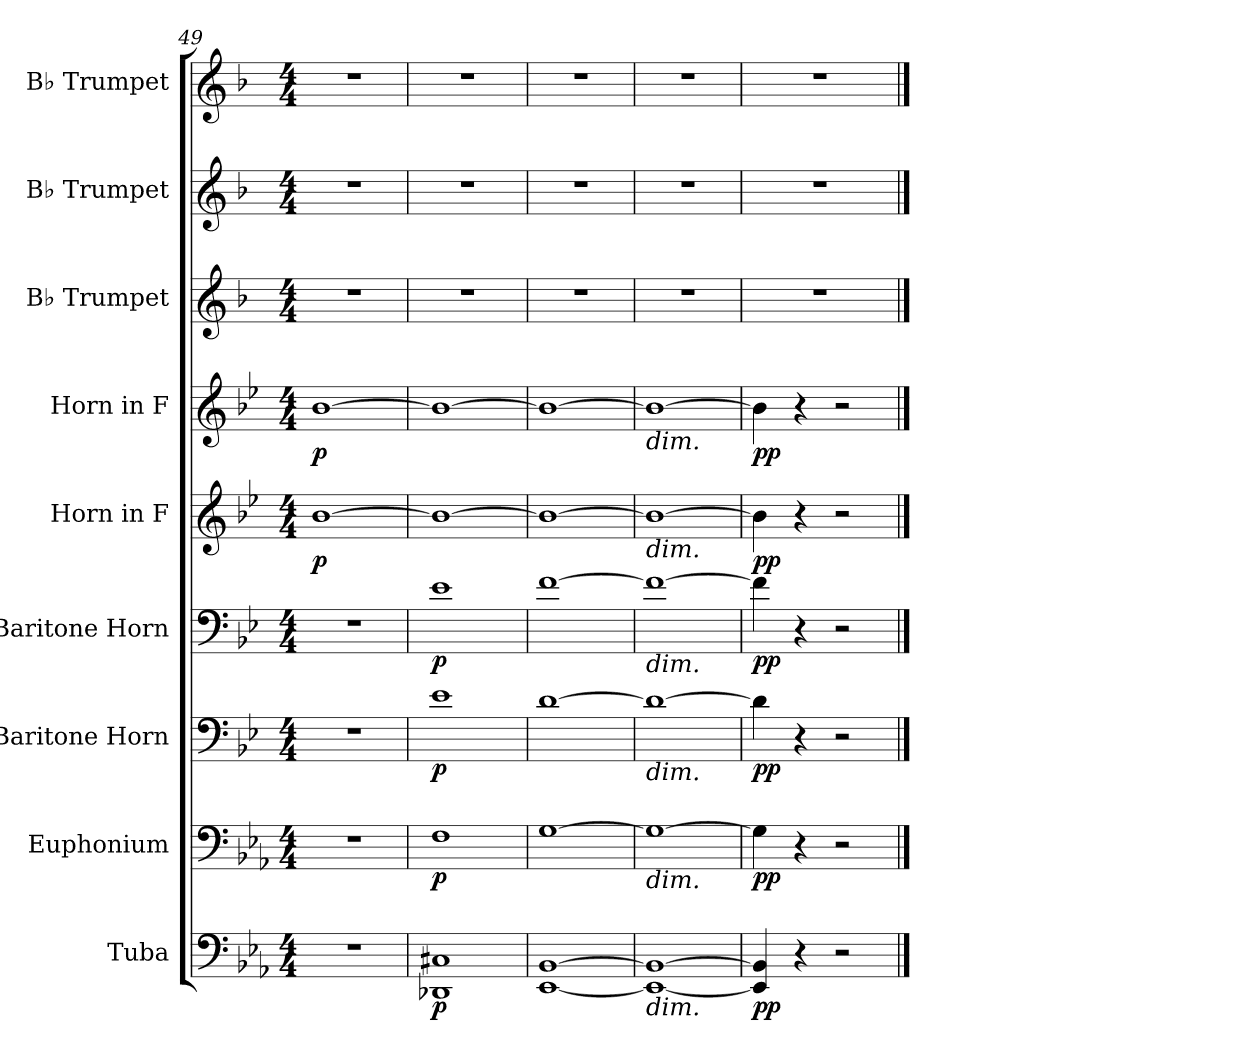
**kern	**dynam	**kern	**dynam	**kern	**dynam	**kern	**dynam	**kern	**dynam	**kern	**dynam	**kern	**kern	**kern
*part9	*part9	*part8	*part8	*part7	*part7	*part6	*part6	*part5	*part5	*part4	*part4	*part3	*part2	*part1
*staff9	*staff9	*staff8	*staff8	*staff7	*staff7	*staff6	*staff6	*staff5	*staff5	*staff4	*staff4	*staff3	*staff2	*staff1
*I"Tuba	*	*I"Euphonium	*	*I"Baritone Horn	*	*I"Baritone Horn	*	*I"Horn in F	*	*I"Horn in F	*	*I"B♭ Trumpet	*I"B♭ Trumpet	*I"B♭ Trumpet
*I'Tba.	*	*I'Euph.	*	*I'Bar. Hn.	*	*I'Bar. Hn.	*	*	*	*	*	*I'B♭ Tpt.	*I'B♭ Tpt.	*I'B♭ Tpt.
*clefF4	*	*clefF4	*	*clefF4	*	*clefF4	*	*clefG2	*	*clefG2	*	*clefG2	*clefG2	*clefG2
*	*	*	*	*ITrd4c7	*	*ITrd4c7	*	*ITrd4c7	*	*ITrd4c7	*	*ITrd1c2	*ITrd1c2	*ITrd1c2
*k[b-e-a-]	*	*k[b-e-a-]	*	*k[b-e-a-]	*	*k[b-e-a-]	*	*k[b-e-a-]	*	*k[b-e-a-]	*	*k[b-e-a-]	*k[b-e-a-]	*k[b-e-a-]
*M4/4	*	*M4/4	*	*M4/4	*	*M4/4	*	*M4/4	*	*M4/4	*	*M4/4	*M4/4	*M4/4
*MM75	*	*MM75	*	*MM75	*	*MM75	*	*MM75	*	*MM75	*	*MM75	*MM75	*MM75
=49	=49	=49	=49	=49	=49	=49	=49	=49	=49	=49	=49	=49	=49	=49
!	!	!	!	!	!	!	!	!	!LO:DY:b	!	!LO:DY:b	!	!	!
1r	.	1r	.	1r	.	1r	.	[1e-	p	[1e-	p	1r	1r	1r
=50	=50	=50	=50	=50	=50	=50	=50	=50	=50	=50	=50	=50	=50	=50
!	!LO:DY:b	!	!LO:DY:b	!	!LO:DY:b	!	!LO:DY:b	!	!	!	!	!	!	!
1DD-X 1C#X	p	1F	p	1A-	p	1A-	p	1e-_	.	1e-_	.	1r	1r	1r
=51	=51	=51	=51	=51	=51	=51	=51	=51	=51	=51	=51	=51	=51	=51
[1EE- [1BB-	.	[1G	.	[1G	.	[1B-	.	1e-_	.	1e-_	.	1r	1r	1r
=52	=52	=52	=52	=52	=52	=52	=52	=52	=52	=52	=52	=52	=52	=52
!	!	!	!	!	!	!	!	!	!	!LO:TX:b:i:t=dim.	!	!	!	!
!	!	!	!	!	!	!	!	!LO:TX:b:i:t=dim.	!	!	!	!	!	!
!	!	!	!	!	!	!LO:TX:b:i:t=dim.	!	!	!	!	!	!	!	!
!	!	!	!	!LO:TX:b:i:t=dim.	!	!	!	!	!	!	!	!	!	!
!	!	!LO:TX:b:i:t=dim.	!	!	!	!	!	!	!	!	!	!	!	!
!LO:TX:b:i:t=dim.	!	!	!	!	!	!	!	!	!	!	!	!	!	!
1EE-_ 1BB-_	.	1G_	.	1G_	.	1B-_	.	1e-_	.	1e-_	.	1r	1r	1r
=53	=53	=53	=53	=53	=53	=53	=53	=53	=53	=53	=53	=53	=53	=53
!	!LO:DY:b	!	!LO:DY:b	!	!LO:DY:b	!	!LO:DY:b	!	!LO:DY:b	!	!LO:DY:b	!	!	!
4EE-/] 4BB-/]	pp	4G\]	pp	4G\]	pp	4B-\]	pp	4e-\]	pp	4e-\]	pp	1r	1r	1r
4r	.	4r	.	4r	.	4r	.	4r	.	4r	.	.	.	.
2r	.	2r	.	2r	.	2r	.	2r	.	2r	.	.	.	.
==	==	==	==	==	==	==	==	==	==	==	==	==	==	==
*-	*-	*-	*-	*-	*-	*-	*-	*-	*-	*-	*-	*-	*-	*-
